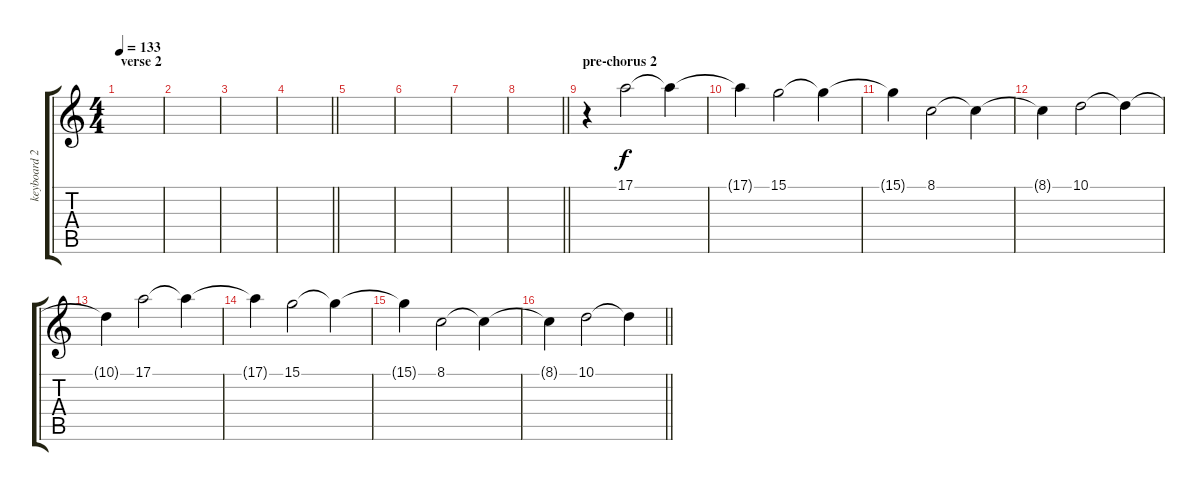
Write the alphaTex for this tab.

\track ("keyboard 2" "keyboard 2") {instrument synthstrings2}
\staff {score tabs}
\tuning (E4 B3 G3 D3 A2 E2) {hide}
\ts (4 4)
\section ("" "verse 2")
\tempo 133
\clef g2
\ks c
|
|
|
\barLineRight lightlight
|
|
|
|
\barLineRight lightlight
|
\section ("" "pre-chorus 2")
r.4 17.1.2 17.1{t}.4 |
17.1{t}.4 15.1.2 15.1{t}.4 |
15.1{t}.4 8.1.2 8.1{t}.4 |
8.1{t}.4 10.1.2 10.1{t}.4 |
10.1{t}.4 17.1.2 17.1{t}.4 |
17.1{t}.4 15.1.2 15.1{t}.4 |
15.1{t}.4 8.1.2 8.1{t}.4 |
\barLineRight lightlight
8.1{t}.4 10.1.2 10.1{t}.4
